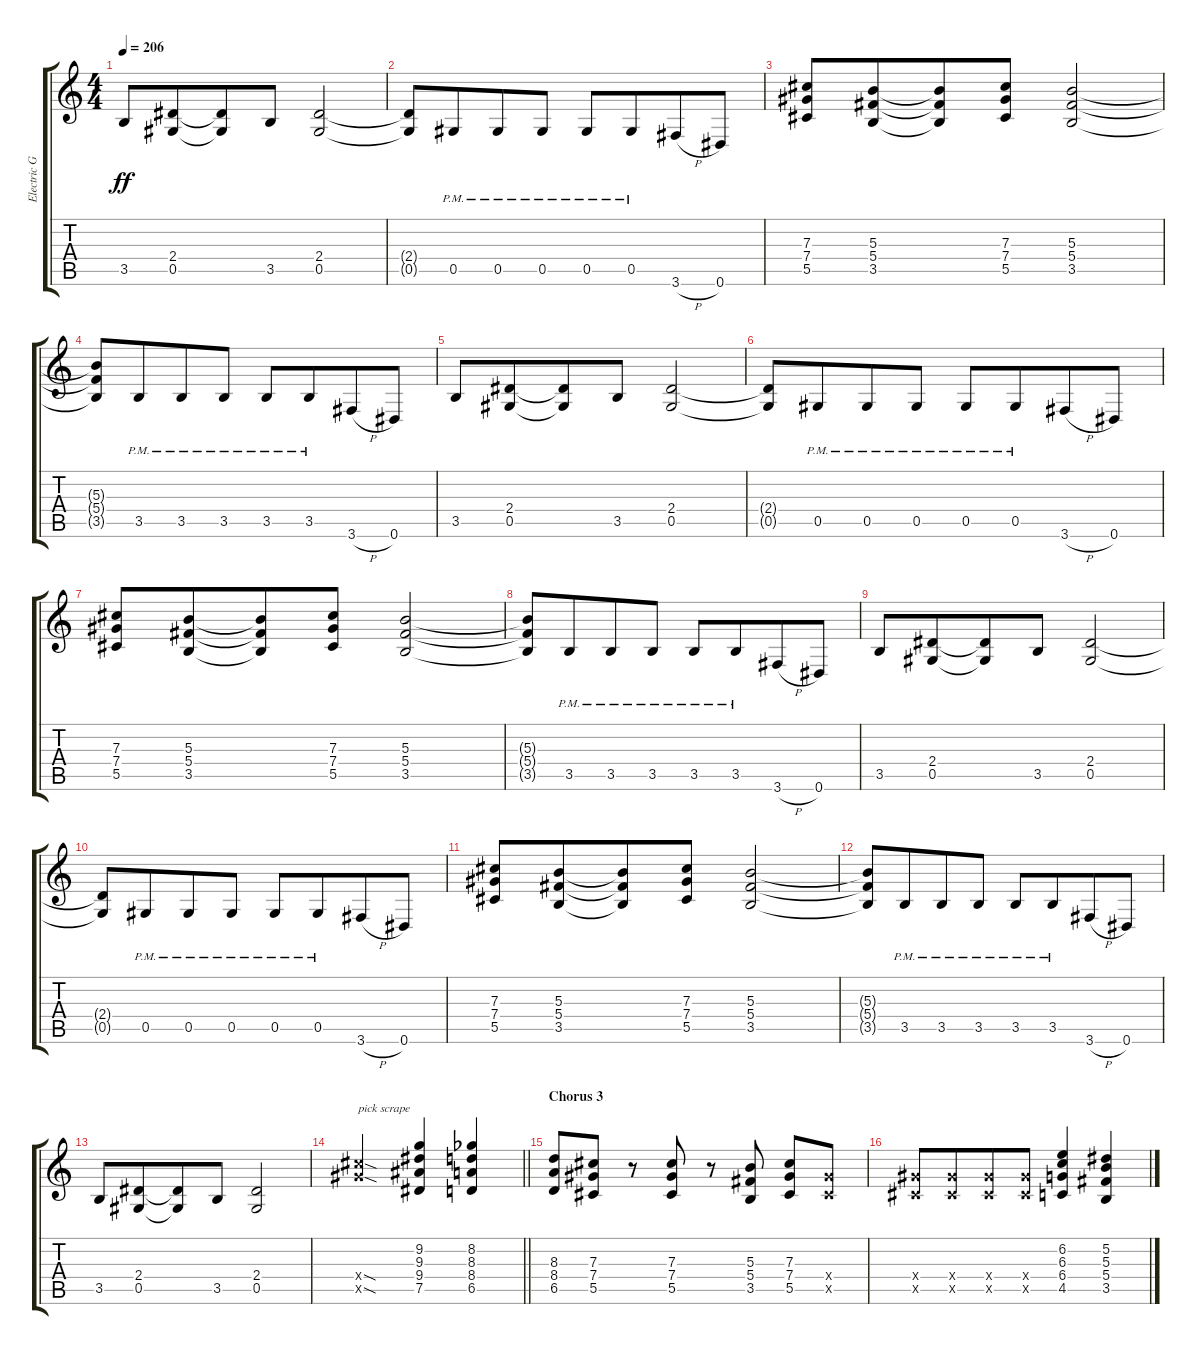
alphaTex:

\track ("Electric Guitar" "Electric G") {instrument distortionguitar}
\staff {score tabs}
\tuning (Eb4 Bb3 Gb3 Db3 Ab2 Eb2) {hide}
\ts (4 4)
\tempo 206
\clef g2
\ks c
3.5.8{dy ff} (2.4 0.5).8{beam merge} (2.4{t} 0.5{t}).8 3.5.8 (2.4 0.5).2 |
(2.4{t} 0.5{t}).8 0.5{pm}.8{beam merge} 0.5{pm}.8 0.5{pm}.8 0.5{pm}.8 0.5{pm}.8{beam merge} 3.6{h}.8 0.6.8 |
(7.3 7.4 5.5).8 (5.3 5.4 3.5).8{beam merge} (5.3{t} 5.4{t} 3.5{t}).8 (7.3 7.4 5.5).8 (5.3 5.4 3.5).2 |
(5.3{t} 5.4{t} 3.5{t}).8 3.5{pm}.8{beam merge} 3.5{pm}.8 3.5{pm}.8 3.5{pm}.8 3.5{pm}.8{beam merge} 3.6{h}.8 0.6.8 |
3.5.8 (2.4 0.5).8{beam merge} (2.4{t} 0.5{t}).8 3.5.8 (2.4 0.5).2 |
(2.4{t} 0.5{t}).8 0.5{pm}.8{beam merge} 0.5{pm}.8 0.5{pm}.8 0.5{pm}.8 0.5{pm}.8{beam merge} 3.6{h}.8 0.6.8 |
(7.3 7.4 5.5).8 (5.3 5.4 3.5).8{beam merge} (5.3{t} 5.4{t} 3.5{t}).8 (7.3 7.4 5.5).8 (5.3 5.4 3.5).2 |
(5.3{t} 5.4{t} 3.5{t}).8 3.5{pm}.8{beam merge} 3.5{pm}.8 3.5{pm}.8 3.5{pm}.8 3.5{pm}.8{beam merge} 3.6{h}.8 0.6.8 |
3.5.8 (2.4 0.5).8{beam merge} (2.4{t} 0.5{t}).8 3.5.8 (2.4 0.5).2 |
(2.4{t} 0.5{t}).8 0.5{pm}.8{beam merge} 0.5{pm}.8 0.5{pm}.8 0.5{pm}.8 0.5{pm}.8{beam merge} 3.6{h}.8 0.6.8 |
(7.3 7.4 5.5).8 (5.3 5.4 3.5).8{beam merge} (5.3{t} 5.4{t} 3.5{t}).8 (7.3 7.4 5.5).8 (5.3 5.4 3.5).2 |
(5.3{t} 5.4{t} 3.5{t}).8 3.5{pm}.8{beam merge} 3.5{pm}.8 3.5{pm}.8 3.5{pm}.8 3.5{pm}.8{beam merge} 3.6{h}.8 0.6.8 |
3.5.8 (2.4 0.5).8{beam merge} (2.4{t} 0.5{t}).8 3.5.8 (2.4 0.5).2 |
\barLineRight lightlight
(12.4{sod x} 12.5{sod x}).2{txt "pick scrape" beam Up} (9.2 9.3 9.4 7.5).4{beam Up} (8.2{acc b} 8.3 8.4 6.5).4{beam Up} |
\section ("" "Chorus 3")
(8.3 8.4 6.5).8 (7.3 7.4 5.5).8 r.8 (7.3 7.4 5.5).8 r.8 (5.3 5.4 3.5).8 (7.3 7.4 5.5).8 (7.4{x} 5.5{x}).8 |
(7.4{x} 5.5{x}).8 (7.4{x} 5.5{x}).8{beam merge} (7.4{x} 5.5{x}).8 (7.4{x} 5.5{x}).8 (6.2 6.3 6.4 4.5).4 (5.2 5.3 5.4 3.5).4
